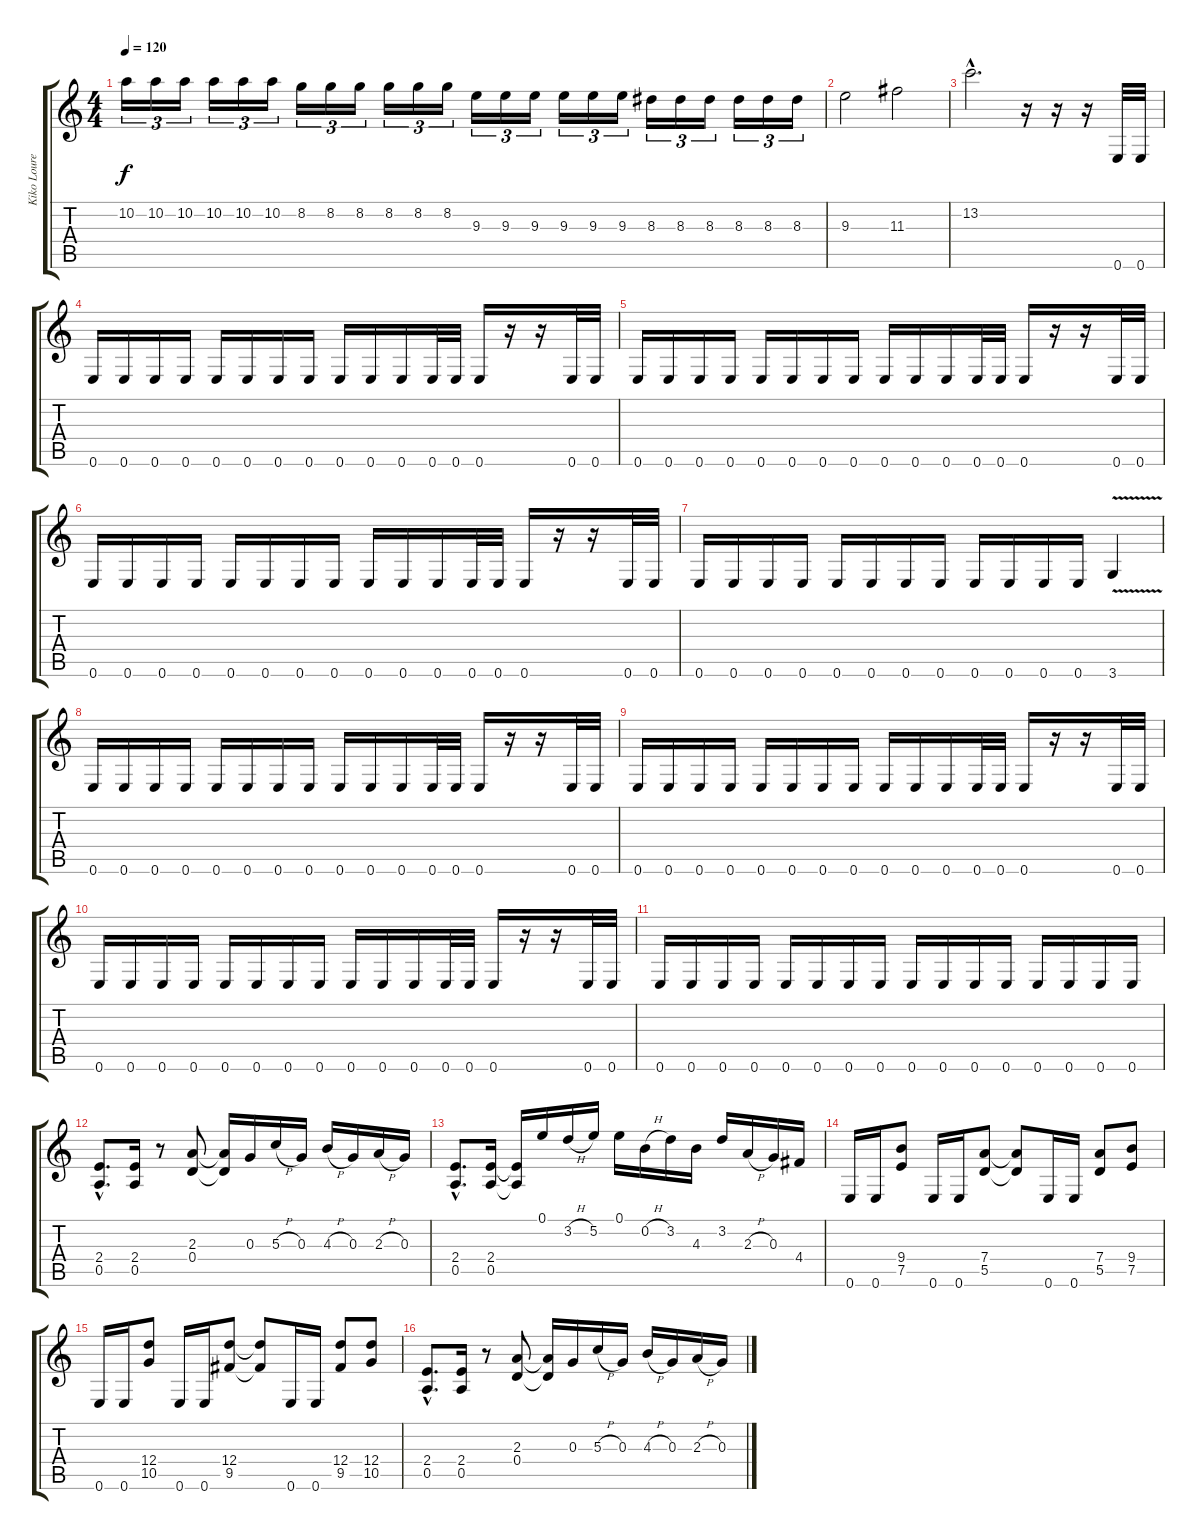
\track ("Kiko Loureiro" "Kiko Loure") {instrument distortionguitar}
\staff {score tabs}
\tuning (E4 B3 G3 D3 A2 E2) {hide}
\ts (4 4)
\tempo 120
\clef g2
\ks c
10.2.16{tu (3 2) dy f} 10.2.16{tu (3 2)} 10.2.16{tu (3 2)} 10.2.16{tu (3 2)} 10.2.16{tu (3 2)} 10.2.16{tu (3 2)} 8.2.16{tu (3 2)} 8.2.16{tu (3 2)} 8.2.16{tu (3 2)} 8.2.16{tu (3 2)} 8.2.16{tu (3 2)} 8.2.16{tu (3 2)} 9.3.16{tu (3 2)} 9.3.16{tu (3 2)} 9.3.16{tu (3 2)} 9.3.16{tu (3 2)} 9.3.16{tu (3 2)} 9.3.16{tu (3 2)} 8.3.16{tu (3 2)} 8.3.16{tu (3 2)} 8.3.16{tu (3 2)} 8.3.16{tu (3 2)} 8.3.16{tu (3 2)} 8.3.16{tu (3 2)} |
9.3.2 11.3.2 |
13.2{hac}.2{d} r.16 r.16 r.16 0.6.32 0.6.32 |
0.6.16 0.6.16 0.6.16 0.6.16 0.6.16 0.6.16 0.6.16 0.6.16 0.6.16 0.6.16 0.6.16 0.6.32 0.6.32 0.6.16 r.16 r.16 0.6.32 0.6.32 |
0.6.16 0.6.16 0.6.16 0.6.16 0.6.16 0.6.16 0.6.16 0.6.16 0.6.16 0.6.16 0.6.16 0.6.32 0.6.32 0.6.16 r.16 r.16 0.6.32 0.6.32 |
0.6.16 0.6.16 0.6.16 0.6.16 0.6.16 0.6.16 0.6.16 0.6.16 0.6.16 0.6.16 0.6.16 0.6.32 0.6.32 0.6.16 r.16 r.16 0.6.32 0.6.32 |
0.6.16 0.6.16 0.6.16 0.6.16 0.6.16 0.6.16 0.6.16 0.6.16 0.6.16 0.6.16 0.6.16 0.6.16 3.6{v}.4 |
0.6.16 0.6.16 0.6.16 0.6.16 0.6.16 0.6.16 0.6.16 0.6.16 0.6.16 0.6.16 0.6.16 0.6.32 0.6.32 0.6.16 r.16 r.16 0.6.32 0.6.32 |
0.6.16 0.6.16 0.6.16 0.6.16 0.6.16 0.6.16 0.6.16 0.6.16 0.6.16 0.6.16 0.6.16 0.6.32 0.6.32 0.6.16 r.16 r.16 0.6.32 0.6.32 |
0.6.16 0.6.16 0.6.16 0.6.16 0.6.16 0.6.16 0.6.16 0.6.16 0.6.16 0.6.16 0.6.16 0.6.32 0.6.32 0.6.16 r.16 r.16 0.6.32 0.6.32 |
0.6.16 0.6.16 0.6.16 0.6.16 0.6.16 0.6.16 0.6.16 0.6.16 0.6.16 0.6.16 0.6.16 0.6.16 0.6.16 0.6.16 0.6.16 0.6.16 |
(2.4{hac} 0.5{hac}).8{d} (2.4 0.5).16 r.8 (2.3 0.4).8 (2.3{t} 0.4{t}).16 0.3.16 5.3{h}.16 0.3.16 4.3{h}.16 0.3.16 2.3{h}.16 0.3.16 |
(2.4{hac} 0.5{hac}).8{d} (2.4 0.5).16 (2.4{t} 0.5{t}).16 0.1.16 3.2{h}.16 5.2.16 0.1.16 0.2{h}.16 3.2.16 4.3.16 3.2.16 2.3{h}.16 0.3.16 4.4.16 |
0.6.16 0.6.16 (9.4 7.5).8 0.6.16 0.6.16 (7.4 5.5).8 (7.4{t} 5.5{t}).8 0.6.16 0.6.16 (7.4 5.5).8 (9.4 7.5).8 |
0.6.16 0.6.16 (12.4 10.5).8 0.6.16 0.6.16 (12.4 9.5).8 (12.4{t} 9.5{t}).8 0.6.16 0.6.16 (12.4 9.5).8 (12.4 10.5).8 |
(2.4{hac} 0.5{hac}).8{d} (2.4 0.5).16 r.8 (2.3 0.4).8 (2.3{t} 0.4{t}).16 0.3.16 5.3{h}.16 0.3.16 4.3{h}.16 0.3.16 2.3{h}.16 0.3.16
